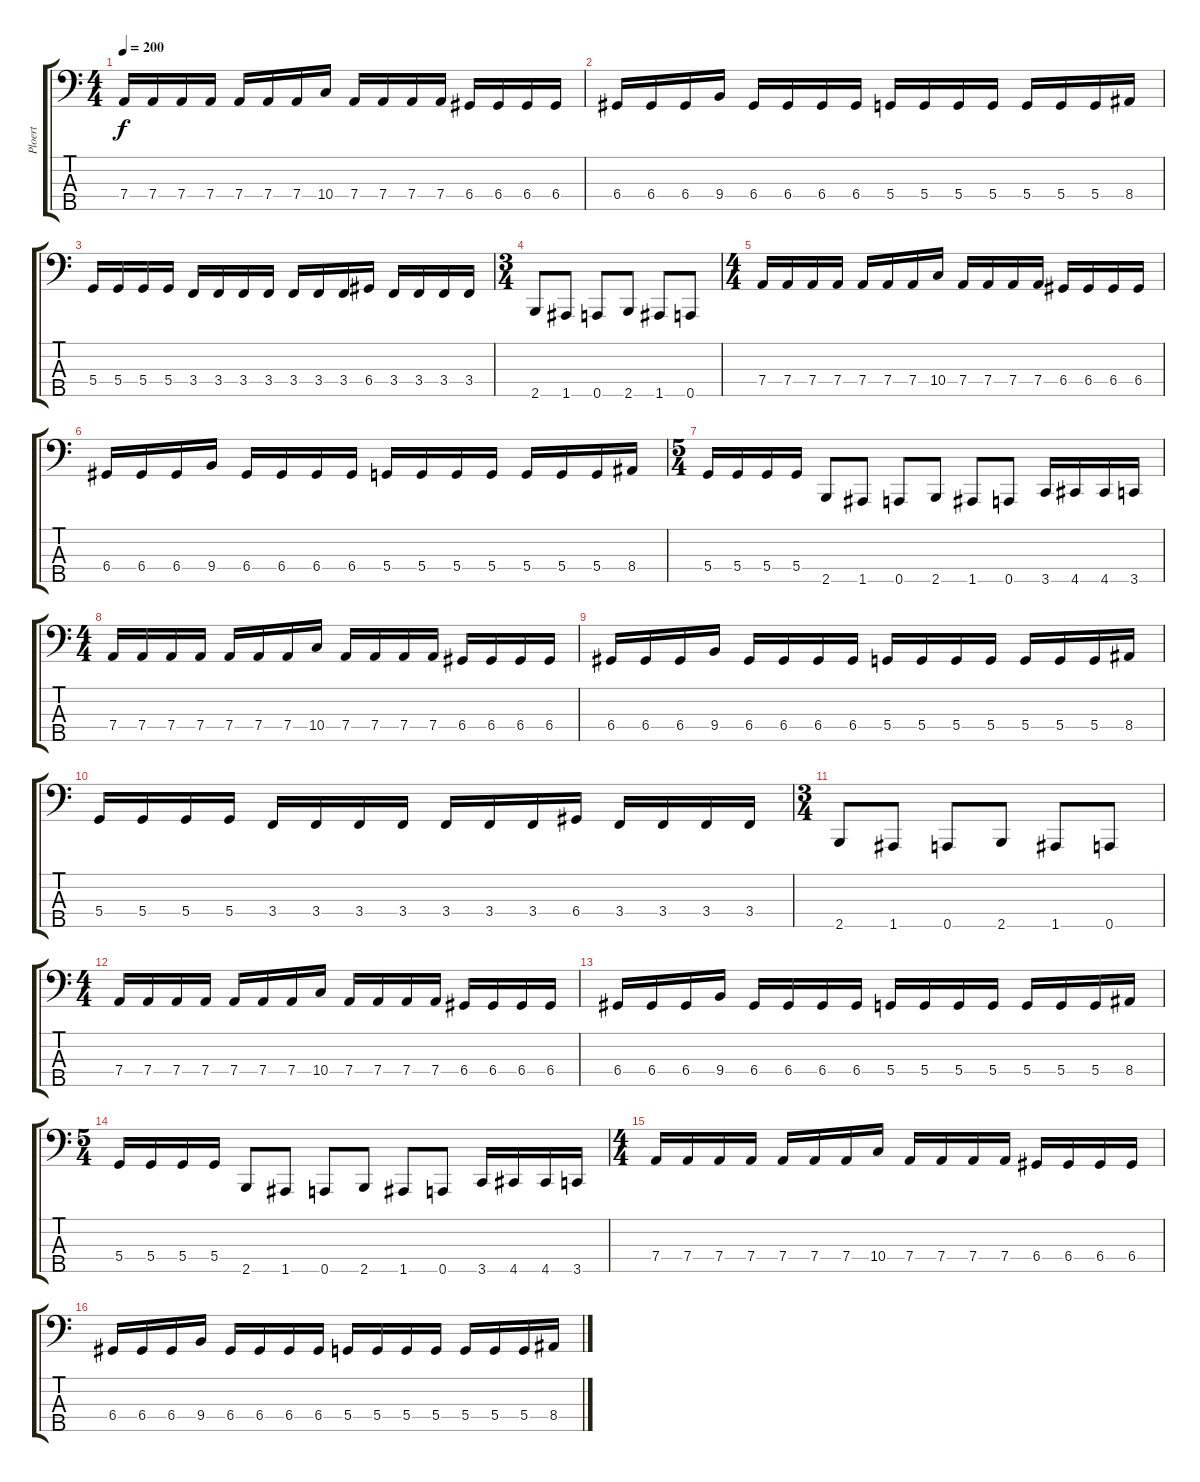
\track ("Ploert" "Ploert") {instrument electricbasspick}
\staff {score tabs}
\tuning (F2 C2 G1 D1 A0) {hide}
\ts (4 4)
\tempo 200
\clef f4
\ks c
7.4.16{dy f} 7.4.16 7.4.16 7.4.16 7.4.16 7.4.16 7.4.16 10.4.16 7.4.16 7.4.16 7.4.16 7.4.16 6.4.16 6.4.16 6.4.16 6.4.16 |
6.4.16 6.4.16 6.4.16 9.4.16 6.4.16 6.4.16 6.4.16 6.4.16 5.4.16 5.4.16 5.4.16 5.4.16 5.4.16 5.4.16 5.4.16 8.4.16 |
5.4.16 5.4.16 5.4.16 5.4.16 3.4.16 3.4.16 3.4.16 3.4.16 3.4.16 3.4.16 3.4.16 6.4.16 3.4.16 3.4.16 3.4.16 3.4.16 |
\ts (3 4)
2.5.8 1.5.8 0.5.8 2.5.8 1.5.8 0.5.8 |
\ts (4 4)
7.4.16 7.4.16 7.4.16 7.4.16 7.4.16 7.4.16 7.4.16 10.4.16 7.4.16 7.4.16 7.4.16 7.4.16 6.4.16 6.4.16 6.4.16 6.4.16 |
6.4.16 6.4.16 6.4.16 9.4.16 6.4.16 6.4.16 6.4.16 6.4.16 5.4.16 5.4.16 5.4.16 5.4.16 5.4.16 5.4.16 5.4.16 8.4.16 |
\ts (5 4)
5.4.16 5.4.16 5.4.16 5.4.16 2.5.8 1.5.8 0.5.8 2.5.8 1.5.8 0.5.8 3.5.16 4.5.16 4.5.16 3.5.16 |
\ts (4 4)
7.4.16 7.4.16 7.4.16 7.4.16 7.4.16 7.4.16 7.4.16 10.4.16 7.4.16 7.4.16 7.4.16 7.4.16 6.4.16 6.4.16 6.4.16 6.4.16 |
6.4.16 6.4.16 6.4.16 9.4.16 6.4.16 6.4.16 6.4.16 6.4.16 5.4.16 5.4.16 5.4.16 5.4.16 5.4.16 5.4.16 5.4.16 8.4.16 |
5.4.16 5.4.16 5.4.16 5.4.16 3.4.16 3.4.16 3.4.16 3.4.16 3.4.16 3.4.16 3.4.16 6.4.16 3.4.16 3.4.16 3.4.16 3.4.16 |
\ts (3 4)
2.5.8 1.5.8 0.5.8 2.5.8 1.5.8 0.5.8 |
\ts (4 4)
7.4.16 7.4.16 7.4.16 7.4.16 7.4.16 7.4.16 7.4.16 10.4.16 7.4.16 7.4.16 7.4.16 7.4.16 6.4.16 6.4.16 6.4.16 6.4.16 |
6.4.16 6.4.16 6.4.16 9.4.16 6.4.16 6.4.16 6.4.16 6.4.16 5.4.16 5.4.16 5.4.16 5.4.16 5.4.16 5.4.16 5.4.16 8.4.16 |
\ts (5 4)
5.4.16 5.4.16 5.4.16 5.4.16 2.5.8 1.5.8 0.5.8 2.5.8 1.5.8 0.5.8 3.5.16 4.5.16 4.5.16 3.5.16 |
\ts (4 4)
7.4.16 7.4.16 7.4.16 7.4.16 7.4.16 7.4.16 7.4.16 10.4.16 7.4.16 7.4.16 7.4.16 7.4.16 6.4.16 6.4.16 6.4.16 6.4.16 |
6.4.16 6.4.16 6.4.16 9.4.16 6.4.16 6.4.16 6.4.16 6.4.16 5.4.16 5.4.16 5.4.16 5.4.16 5.4.16 5.4.16 5.4.16 8.4.16
